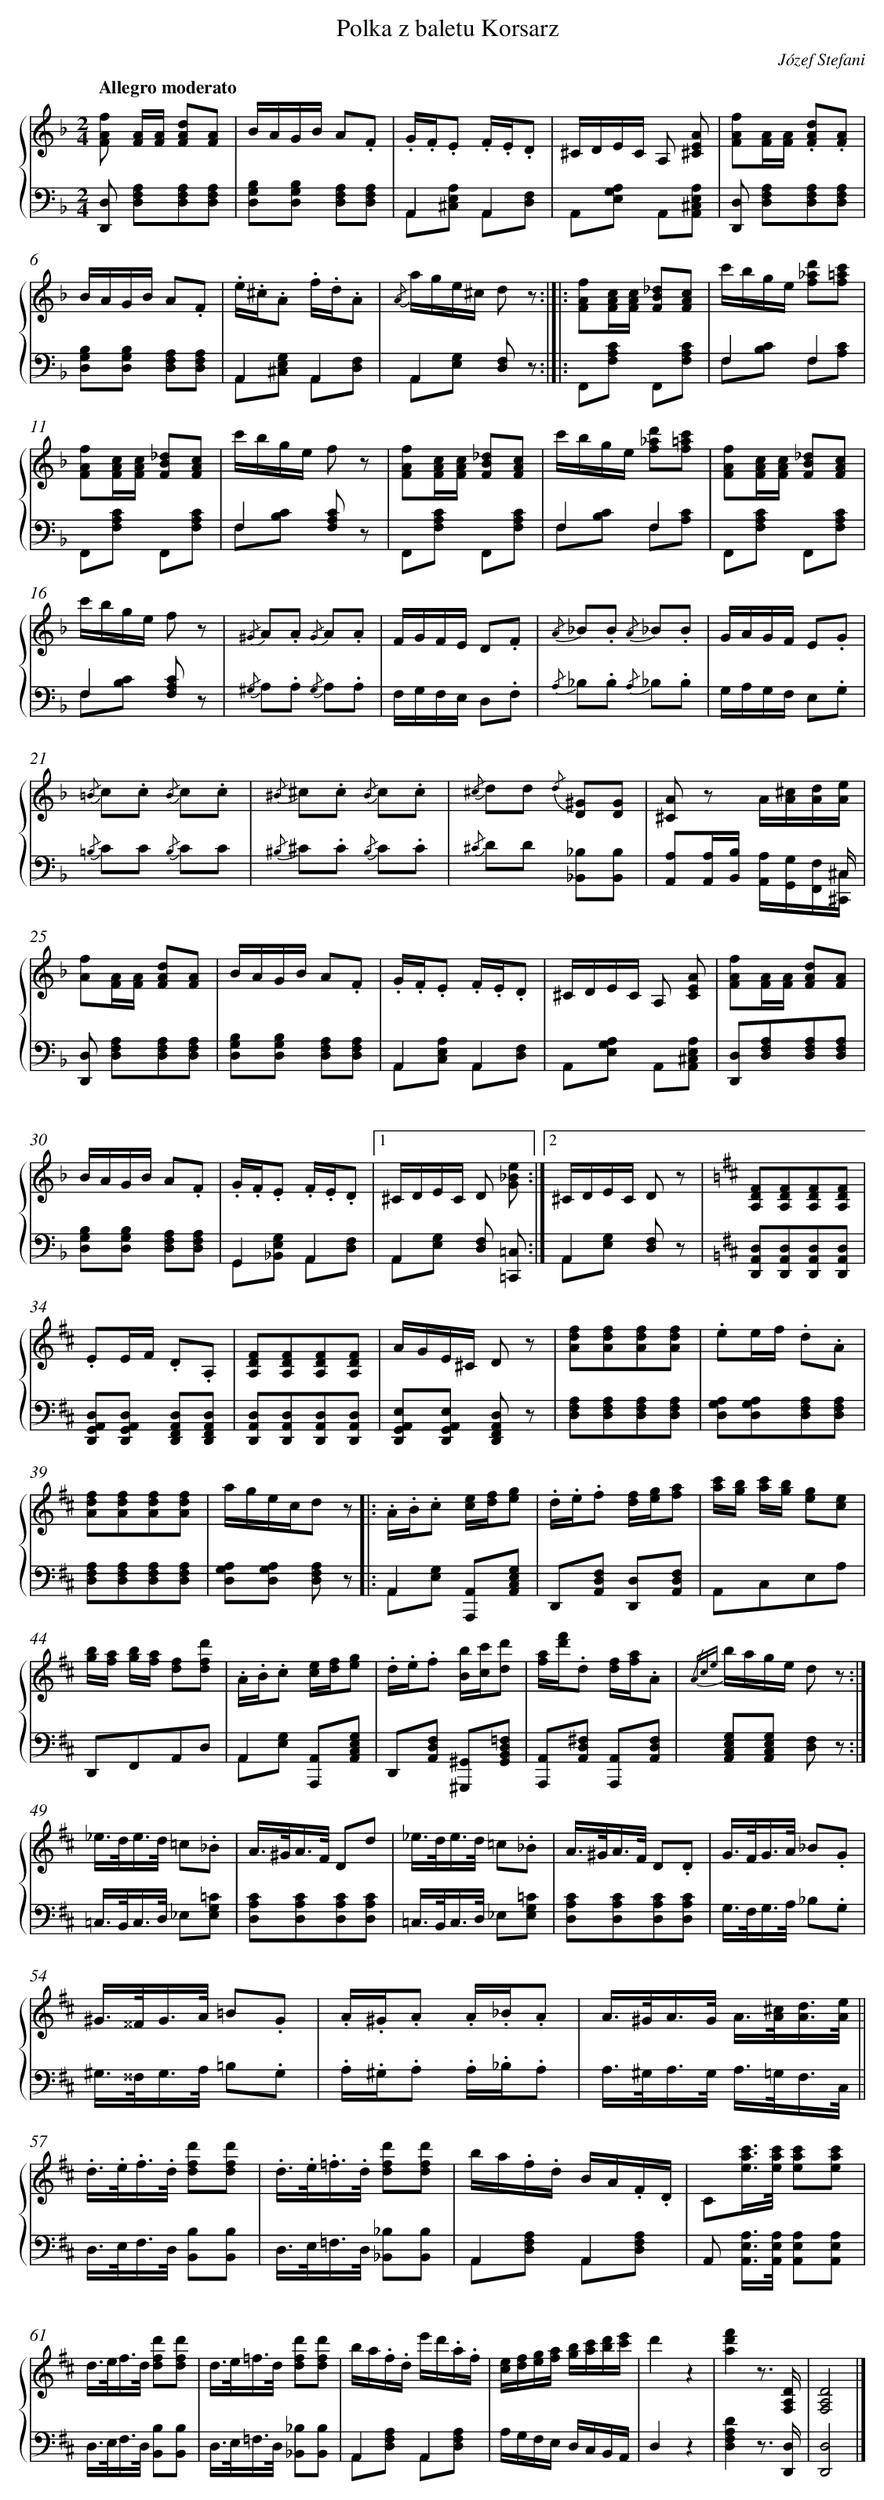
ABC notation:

X:1
T: Polka z baletu Korsarz
C: Józef Stefani
L: 1/8
M: 2/4
Q: "Allegro moderato"
%%staves {1 2}
V: 1 clef=treble
V: 2 clef=bass
K: F
[V:1] [fAF] [A/F/][A/F/] [dAF][AF] |
[V:2] [D,D,,] [A,F,D,][A,F,D,][A,F,D,] |
[V:1] B/A/G/B/ A.F |
[V:2] [B,G,D,][B,G,D,] [A,F,D,][A,F,D,] |
[V:1] .G/.F/.E .F/.E/.D |
[V:2] A,,2A,,2 & A,,[A,E,^C,] A,,[F,D,] |
[V:1] ^C/D/E/C/ A, [AE^C] |
[V:2] A,,[A,G,E,] A,,[A,E,^C,A,,] |
[V:1] [fAF][A/F/][A/F/] .[dAF].[AF] |
[V:2] [D,D,,] [A,F,D,][A,F,D,][A,F,D,] |
[V:1] B/A/G/B/ A.F |
[V:2] [B,G,D,][B,G,D,] [A,F,D,][A,F,D,] |
[V:1] .e/.^c/.A .f/.d/.A |
[V:2] A,,2A,,2 & A,,[G,E,^C,] A,,[F,D,] |
[V:1] {/A} a/g/e/^c/ d z :|]|:
[V:2] A,,2[F,D,] z & A,,[G,E,]x2 :|]|:
[V:1] [fAF][c/A/F/][c/A/F/] [_dBF][cAF] |
[V:2] F,,[CA,F,] F,,[CA,F,] |
[V:1] c'/b/g/e/ [d'_af][c'=af] |
[V:2] F,2F,2 & F,[CB,] F,[CA,] |
[V:1] [fAF][c/A/F/][c/A/F/] [_dBF][cAF] |
[V:2] F,,[CA,F,] F,,[CA,F,] |
[V:1] c'/b/g/e/ f z |
[V:2] F,2[CA,F,] z & F,[CB,]x2 |
[V:1] [fAF][c/A/F/][c/A/F/] [_dBF][cAF] |
[V:2] F,,[CA,F,] F,,[CA,F,] |
[V:1] c'/b/g/e/ [d'_af][c'=af] |
[V:2] F,2F,2 & F,[CB,] F,[CA,] |
[V:1] [fAF][c/A/F/][c/A/F/] [_dBF][cAF] |
[V:2] F,,[CA,F,] F,,[CA,F,] |
[V:1] c'/b/g/e/ f z |
[V:2] F,2[CA,F,] z & F,[CB,]x2 |
[V:1] {/^G} A.A {/G} A.A |
[V:2] {/^G,} A,.A, {/G,} A,.A, |
[V:1] F/G/F/E/ D.F |
[V:2] F,/G,/F,/E,/ D,.F, |
[V:1] {/A} _B.B {/A} _B.B |
[V:2] {/A,} _B,.B, {/A,} _B,.B, |
[V:1] G/A/G/F/ E.G |
[V:2] G,/A,/G,/F,/ E,.G, |
[V:1] {/=B} c.c {/B} c.c |
[V:2] {/=B,} CC {/B,} CC |
[V:1] {/^B} ^c.c {/B} c.c |
[V:2] {/^B,} ^C.C {/B,} C.C |
[V:1] {/^c} dd {/d} [^GD][GD] |
[V:2] {/^C} DD [_B,_B,,][B,B,,] |
[V:1] [A^C] z A/[^c/A/][d/A/][e/A/] |
[V:2] [A,A,,][A,/A,,/][B,/B,,/] x x/ ^C,/ & x2[A,/A,,/][G,/G,,/][F,/F,,/][^C,/^C,,/] |
[V:1] [fA][A/F/][A/F/] [dAF][AF] |
[V:2] [D,D,,] [A,F,D,][A,F,D,][A,F,D,] |
[V:1] B/A/G/B/ A.F |
[V:2] [B,G,D,][B,G,D,] [A,F,D,][A,F,D,] |
[V:1] .G/.F/.E .F/.E/.D |
[V:2] A,,2A,,2 & A,,[A,E,C,] A,,[F,D,] |
[V:1] ^C/D/E/C/ A, [AEC] |
[V:2] A,,[A,G,E,] A,,[A,E,^C,A,,] |
[V:1] [fAF][A/F/][A/F/] [dAF][AF] |
[V:2] [D,D,,][A,F,D,][A,F,D,][A,F,D,] |
[V:1] B/A/G/B/ A.F |
[V:2] [B,G,D,][B,G,D,] [A,F,D,][A,F,D,] |
[V:1] .G/.F/.E .F/.E/.D |[1
[V:2] G,,2A,,2 & G,,[G,E,_B,,] A,,[F,D,] |
[V:1] ^C/D/E/C/ D [e_BG] :|][2
[V:2] A,,2[F,D,] [=C,=C,,] & A,,[G,E,]x2 :|]
[V:1] ^C/D/E/C/ D z |
[V:2] A,,2[F,D,] z & A,,[G,E,]x2 |
[V:1]  [K:D] [FDA,][FDA,][FDA,][FDA,] |
[V:2]  [K:D] [D,A,,D,,][D,A,,D,,][D,A,,D,,][D,A,,D,,] |
[V:1] .EE/F/ .D.A, |
[V:2] [D,A,,G,,D,,][D,A,,G,,D,,] [D,A,,F,,D,,][D,A,,F,,D,,] |
[V:1] [FDA,][FDA,][FDA,][FDA,] |
[V:2] [D,A,,D,,][D,A,,D,,][D,A,,D,,][D,A,,D,,] |
[V:1] A/G/E/^C/ D z |
[V:2] [E,A,,G,,D,,][E,A,,G,,D,,] [D,A,,F,,D,,] z |
[V:1] [fdA][fdA][fdA][fdA] |
[V:2] [A,F,D,][A,F,D,][A,F,D,][A,F,D,] |
[V:1] .ee/f/ .d.A |
[V:2] [A,G,D,][A,G,D,][A,F,D,][A,F,D,] |
[V:1] [fdA][fdA][fdA][fdA] |
[V:2] [A,F,D,][A,F,D,][A,F,D,][A,F,D,] |
[V:1] a/g/e/c/d z ]|:
[V:2] [A,G,D,][A,G,D,] [A,F,D,] z ]|:
[V:1] .A/.B/.c [e/c/][f/d/][ge] |
[V:2] A,,2[A,,A,,,][G,E,C,A,,] & A,,[G,E,]x2 |
[V:1] .d/.e/.f [f/d/][g/e/][af] |
[V:2] D,,[F,D,A,,] [D,D,,][F,D,A,,] |
[V:1] [c'/a/][b/g/] [c'/a/][b/g/] [ge][ec] |
[V:2] A,,C,E,A, |
[V:1] [b/g/][a/f/] [b/g/][a/f/] [fd][d'fd] |
[V:2] D,,F,,A,,D, |
[V:1] .A/.B/.c [e/c/][f/d/][ge] |
[V:2] A,,2[A,,A,,,][G,E,C,A,,] & A,,[G,E,]x2 |
[V:1] .d/.e/.f [b/B/][c'/c/][d'd] |
[V:2] D,,[F,D,A,,] [^G,,^G,,,][=F,D,B,,G,,] |
[V:1] [a/f/][f'/d'/].d [f/d/][a/f/].A |
[V:2] [A,,A,,,][^F,D,A,,] [A,,A,,,][F,D,A,,] |
[V:1] {/Ace} b/a/g/e/ d z :|]
[V:2] [G,E,C,A,,][G,E,C,A,,] [F,D,] z :|]
[V:1] _e/>d/e/>d/ =c._B |
[V:2] =C,/>B,,/C,/>D,/ _E,[=CG,E,] |
[V:1] A/>^G/A/>F/ Dd |
[V:2] [CA,D,][CA,D,][CA,D,][CA,D,] |
[V:1] _e/>d/e/>d/ =c._B |
[V:2] =C,/>B,,/C,/>D,/ _E,[=CG,E,] |
[V:1] A/>^G/A/>F/ D.D |
[V:2] [CA,D,][CA,D,][CA,D,][CA,D,] |
[V:1] G/>F/G/>A/ _B.G |
[V:2] G,/>F,/G,/>A,/ _B,.G, |
[V:1] ^G/>^^F/G/>A/ =B.G |
[V:2] ^G,/>^^F,/G,/>A,/ =B,.G, |
[V:1] .A/.^G/.A .A/._B/.A |
[V:2] .A,/.^G,/.A, .A,/._B,/.A, |
[V:1] A/>^G/A/>G/ A/>[^c/A/][d3//A3//][e//A//] ||
[V:2] A,/>^G,/A,/>G,/ A,/>=G,/F,3//C,// ||
[V:1] .d/>.e/.f/>.d/ [d'fd][d'fd] |
[V:2] D,/>E,/F,/>D,/ [B,B,,][B,B,,] |
[V:1] .d/>.e/.=f/>.d/ [d'fd][d'fd] |
[V:2] D,/>E,/=F,/>D,/ [_B,_B,,][B,B,,] |
[V:1] b/a/.f/.d/ B/A/.F/.D/ |
[V:2] A,,2A,,2 & A,,[A,F,D,] A,,[A,F,D,] |
[V:1] C[c'/a/e/]>[c'/a/e/] [c'ae][c'ae] |
[V:2] A,, [A,/E,/A,,/]>[A,/E,/A,,/] [A,E,A,,][A,E,A,,] |
[V:1] d/>e/f/>d/ [d'fd][d'fd] |
[V:2] D,/>E,/F,/>D,/ [B,B,,][B,B,,] |
[V:1] d/>e/=f/>d/ [d'fd][d'fd] |
[V:2] D,/>E,/=F,/>D,/ [_B,_B,,][B,B,,] |
[V:1] b/a/.f/.d/ e'/d'/.a/.f/ |
[V:2] A,,2A,,2 & A,,[A,F,D,] A,,[A,F,D,] |
[V:1] [e/c/][f/d/][g/e/][a/f/] [b/g/][c'/a/][d'/b/][e'/c'/] |
[V:2] A,/G,/F,/E,/ D,/C,/B,,/A,,/ |
[V:1] d'2z2 |
[V:2] D,2z2 |
[V:1] [f'2d'2a2]z3/ [D/A,/F,/] |
[V:2] [D2A,2F,2D,2]z3/ [D,/D,,/] |
[V:1] [D4A,4F,4] |]
[V:2] [D,4D,,4] |]
